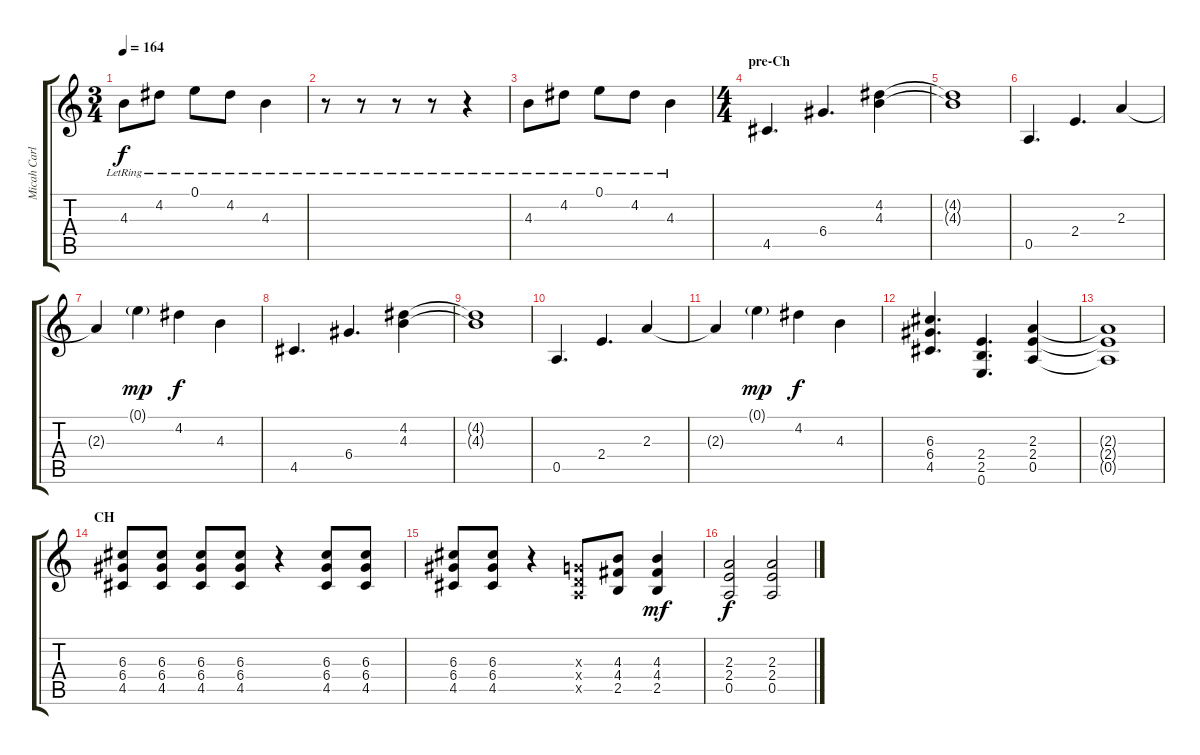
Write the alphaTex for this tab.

\track ("Micah Carli (Guitar)" "Micah Carl") {instrument distortionguitar}
\staff {score tabs}
\tuning (E4 B3 G3 D3 A2 E2) {hide}
\ts (3 4)
\tempo 164
\clef g2
\ks c
4.3{lr}.8{dy f instrument electricguitarjazz} 4.2{lr}.8 0.1{lr}.8 4.2{lr}.8 4.3{lr}.4 |
r.8{instrument electricguitarjazz} r.8 r.8 r.8 r.4 |
4.3{lr}.8{instrument electricguitarjazz} 4.2{lr}.8 0.1{lr}.8 4.2{lr}.8 4.3{lr}.4 |
\ts (4 4)
\section ("" "pre-Ch")
4.5.4{d instrument electricguitarjazz} 6.4.4{d} (4.2 4.3).4 |
(4.2{t} 4.3{t}).1 |
0.5.4{d} 2.4.4{d} 2.3.4 |
2.3{t}.4 0.1{g}.4{dy mp} 4.2.4{dy f} 4.3.4 |
4.5.4{d instrument electricguitarjazz} 6.4.4{d} (4.2 4.3).4 |
(4.2{t} 4.3{t}).1 |
0.5.4{d} 2.4.4{d} 2.3.4 |
2.3{t}.4 0.1{g}.4{dy mp} 4.2.4{dy f} 4.3.4 |
(6.3 6.4 4.5).4{d instrument distortionguitar} (2.4 2.5 0.6).4{d} (2.3 2.4 0.5).4 |
(2.3{t} 2.4{t} 0.5{t}).1 |
\section ("" "CH")
(6.3 6.4 4.5).8 (6.3 6.4 4.5).8 (6.3 6.4 4.5).8 (6.3 6.4 4.5).8 r.4 (6.3 6.4 4.5).8 (6.3 6.4 4.5).8 |
(6.3 6.4 4.5).8 (6.3 6.4 4.5).8 r.4 (0.3{x} 0.4{x} 0.5{x}).8 (4.3 4.4 2.5).8 (4.3 4.4 2.5).4{dy mf} |
(2.3 2.4 0.5).2{dy f} (2.3 2.4 0.5).2
